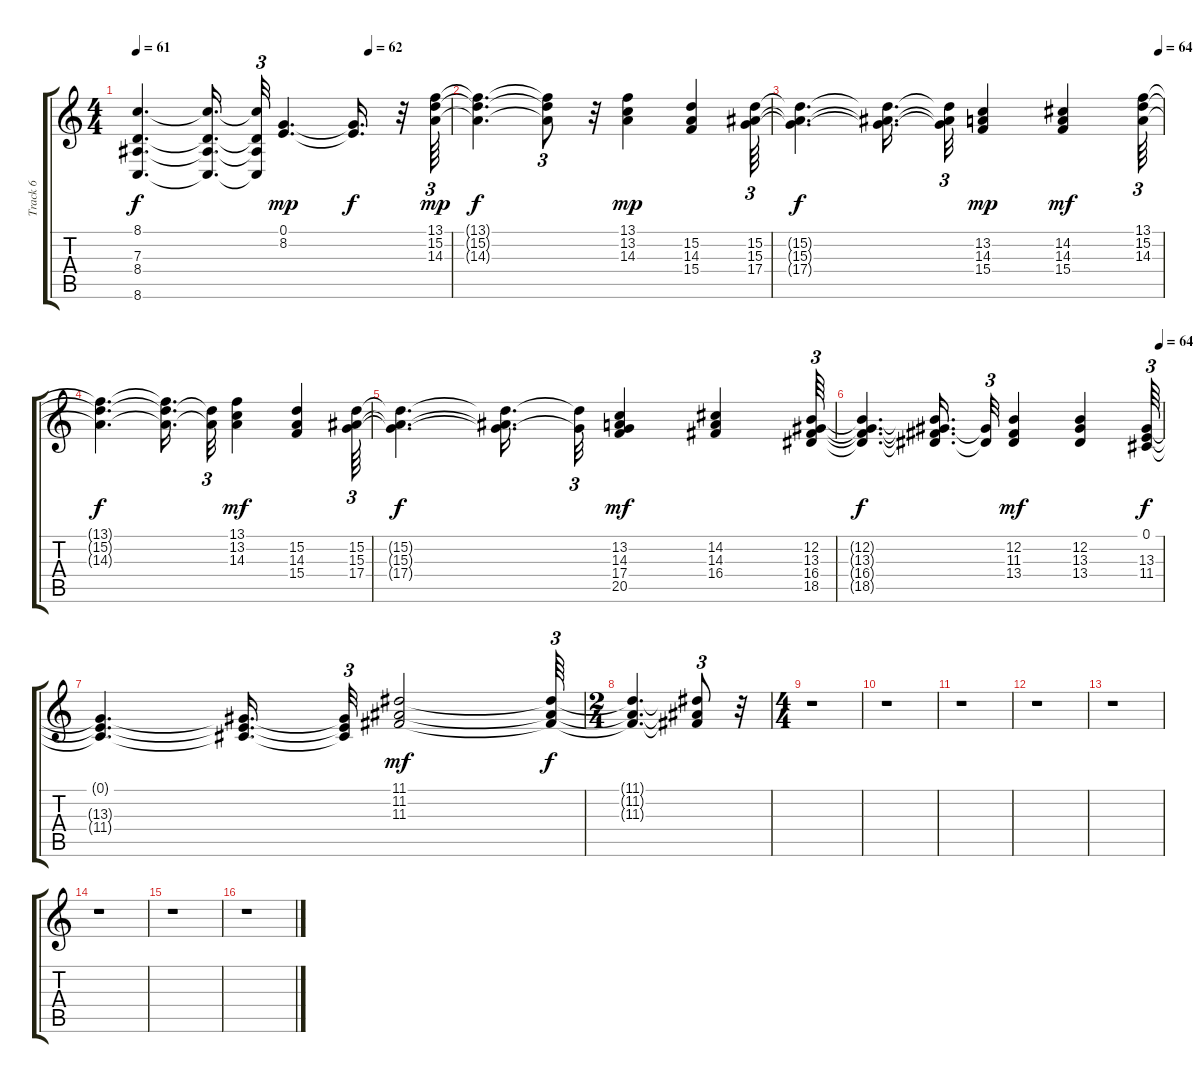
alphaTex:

\track ("Track 6" "Track 6") {instrument electricpiano1}
\staff {score tabs}
\tuning (E4 B3 G3 D3 A2 E2) {hide}
\ts (4 4)
\tempo 61
\tempo (62 0.7395833333333334)
\clef g2
\ks c
(8.1{t} 7.3{t} 8.4{t} 8.6{t}).4{d dy f} (8.1{t} 7.3{t} 8.4{t} 8.6{t}).16{d} (8.1{t} 7.3{t} 8.4{t} 8.6{t}).32{tu (3 2)} (0.1 8.2).4{d dy mp} (0.1{t} 8.2{t}).16{d dy f} r.32 (13.1 15.2 14.3).64{tu (3 2) dy mp} |
(13.1{t} 15.2{t} 14.3{t}).4{d dy f} (13.1{t} 15.2{t} 14.3{t}).8{tu (3 2)} r.32 (13.1 13.2 14.3).4{dy mp} (15.2 14.3 15.4).4 (15.2 15.3 17.4).64{tu (3 2)} |
\tempo (64 0.9895833333333334)
(15.2{t} 15.3{t} 17.4{t}).4{d dy f} (15.2{t} 15.3{t} 17.4{t}).16{d} (15.2{t} 15.3{t} 17.4{t}).32{tu (3 2)} (13.2 14.3 15.4).4{dy mp} (14.2 14.3 15.4).4{dy mf} (13.1 15.2 14.3).64{tu (3 2)} |
(13.1{t} 15.2{t} 14.3{t}).4{d dy f} (13.1{t} 15.2{t} 14.3{t}).16{d} (15.2{t} 14.3{t}).32{tu (3 2)} (13.1 13.2 14.3).4{dy mf} (15.2 14.3 15.4).4 (15.2 15.3 17.4).64{tu (3 2)} |
(15.2{t} 15.3{t} 17.4{t}).4{d dy f} (15.2{t} 15.3{t} 17.4{t}).16{d} (15.2{t} 17.4{t}).32{tu (3 2)} (13.2 14.3 17.4 20.5).4{dy mf} (14.2 14.3 16.4).4 (12.2 13.3 16.4 18.5).64{tu (3 2)} |
\tempo (64 0.9895833333333334)
(12.2{t} 13.3{t} 16.4{t} 18.5{t}).4{d dy f} (12.2{t} 13.3{t} 16.4{t} 18.5{t}).16{d} (13.3{t} 18.5{t}).32{tu (3 2)} (12.2 11.3 13.4).4{dy mf} (12.2 13.3 13.4).4 (0.1 13.3 11.4).64{tu (3 2) dy f} |
(0.1{t} 13.3{t} 11.4{t}).4{d} (0.1{t} 13.3{t} 11.4{t}).16{d} (0.1{t} 13.3{t} 11.4{t}).32{tu (3 2)} (11.1 11.2 11.3).2{dy mf} (11.1{t} 11.2{t} 11.3{t}).64{tu (3 2) dy f} |
\ts (2 4)
(11.1{t} 11.2{t} 11.3{t}).4{d} (11.1{t} 11.2{t} 11.3{t}).8{tu (3 2)} r.32 |
\ts (4 4)
r.1 |
r.1 |
r.1 |
r.1 |
r.1 |
r.1 |
r.1 |
r.1
